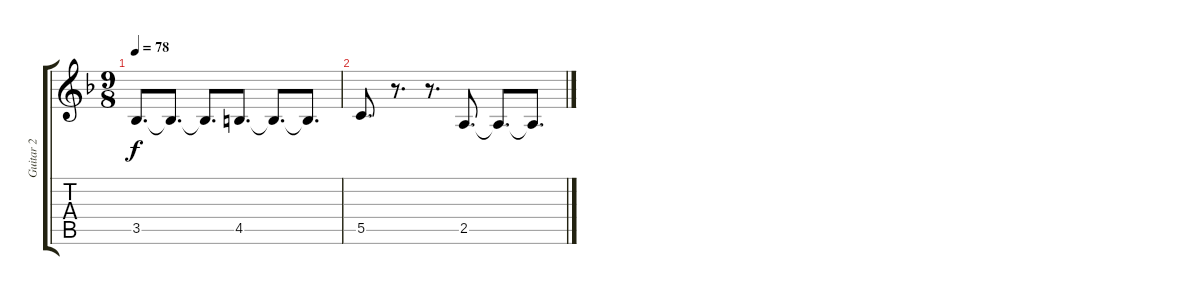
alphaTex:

\track ("Guitar 2" "Guitar 2") {instrument distortionguitar}
\staff {score tabs}
\tuning (E4 C4 G3 C3 G2 C2) {hide}
\ts (9 8)
\tempo 78
\clef g2
\ks f
3.5.8{d dy f} 3.5{t}.8{d} 3.5{t}.8{d} 4.5.8{d} 4.5{t}.8{d} 4.5{t}.8{d} |
5.5.8{d} r.8{d} r.8{d} 2.5.8{d} 2.5{t}.8{d} 2.5{t}.8{d}
